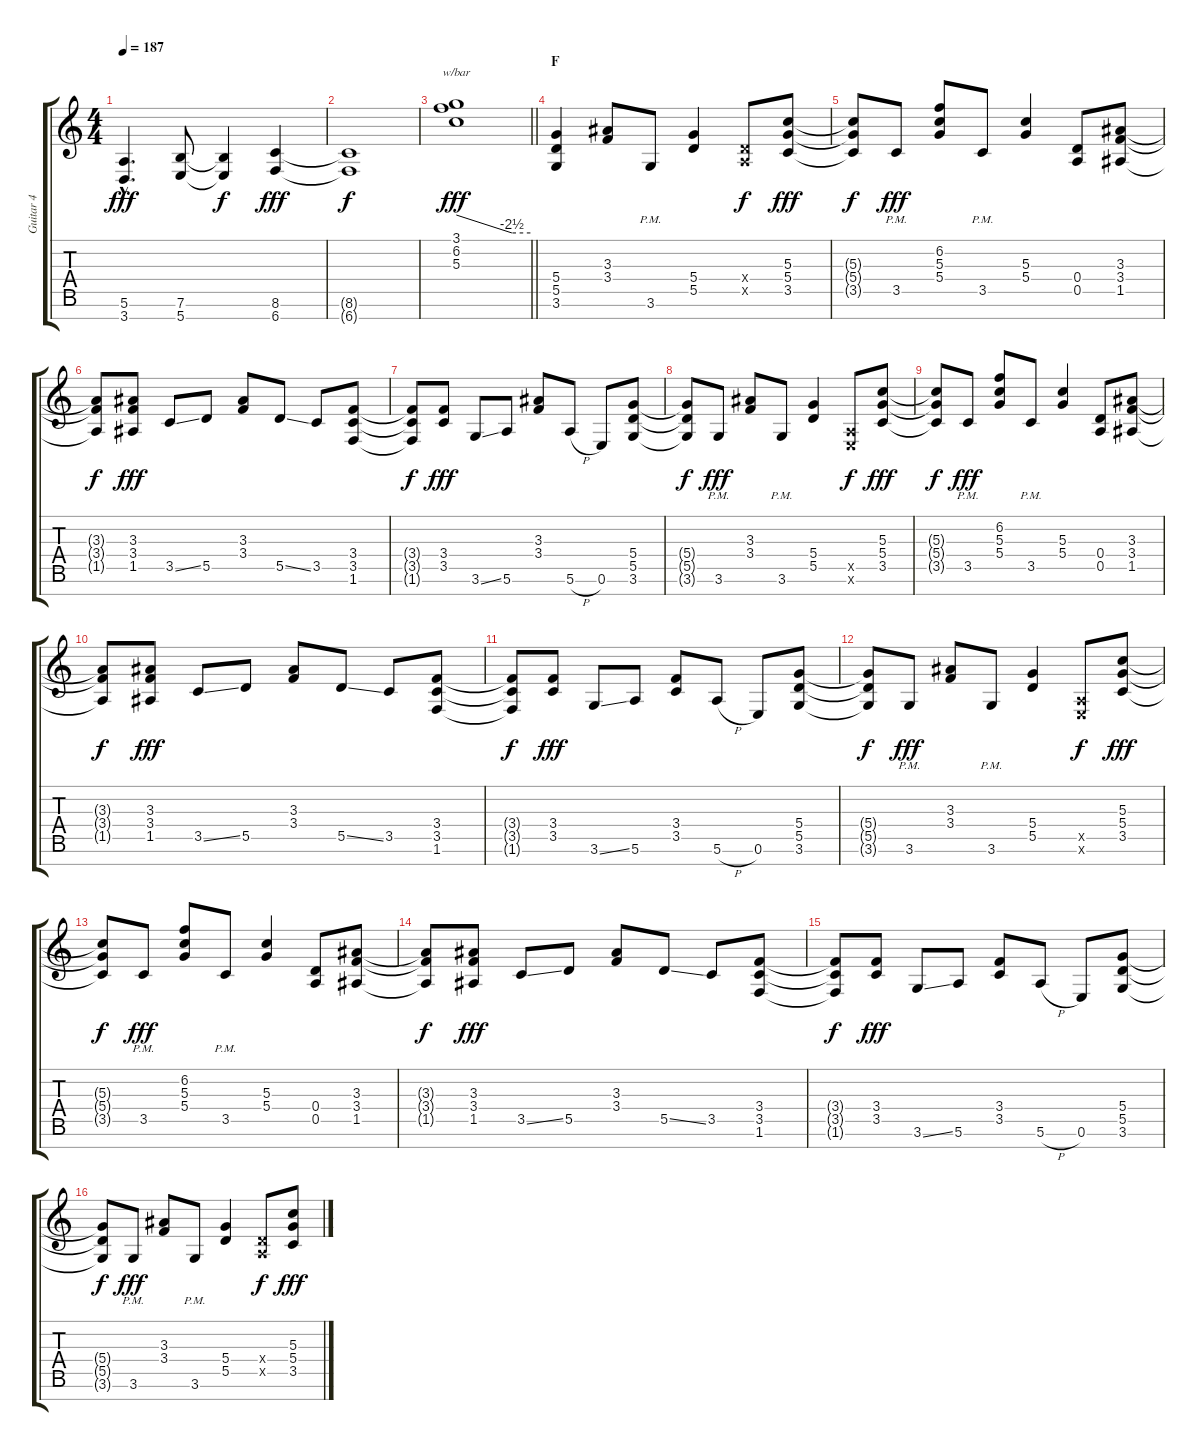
\track ("Guitar 4" "Guitar 4") {instrument distortionguitar}
\staff {score tabs}
\tuning (E4 B3 G3 D3 A2 E2 B1) {hide}
\ts (4 4)
\tempo 187
\clef g2
\ks c
(5.6{hac} 3.7{hac}).4{d dy fff} (7.6 5.7).8 (7.6{t} 5.7{t}).4{dy f} (8.6 6.7).4{dy fff} |
(8.6{t} 6.7{t}).1{dy f} |
\barLineRight lightlight
(3.1 6.2 5.3).1{tbe (custom default 0 0 45 -10 60 -10) dy fff} |
\section ("" "F")
(5.4 5.5 3.6).4 (3.3 3.4).8 3.6{pm}.8 (5.4 5.5).4 (0.4{x} 0.5{x}).8{dy f} (5.3 5.4 3.5).8{dy fff} |
(5.3{t} 5.4{t} 3.5{t}).8{dy f} 3.5{pm}.8{dy fff} (6.2 5.3 5.4).8 3.5{pm}.8 (5.3 5.4).4 (0.4 0.5).8 (3.3 3.4 1.5).8 |
(3.3{t} 3.4{t} 1.5{t}).8{dy f} (3.3 3.4 1.5).8{dy fff} 3.5{ss}.8 5.5.8 (3.3 3.4).8 5.5{ss}.8 3.5.8 (3.4 3.5 1.6).8 |
(3.4{t} 3.5{t} 1.6{t}).8{dy f} (3.4 3.5).8{dy fff} 3.6{ss}.8 5.6.8 (3.3 3.4).8 5.6{h}.8 0.6.8 (5.4 5.5 3.6).8 |
(5.4{t} 5.5{t} 3.6{t}).8{dy f} 3.6{pm}.8{dy fff} (3.3 3.4).8 3.6{pm}.8 (5.4 5.5).4 (0.5{x} 0.6{x}).8{dy f} (5.3 5.4 3.5).8{dy fff} |
(5.3{t} 5.4{t} 3.5{t}).8{dy f} 3.5{pm}.8{dy fff} (6.2 5.3 5.4).8 3.5{pm}.8 (5.3 5.4).4 (0.4 0.5).8 (3.3 3.4 1.5).8 |
(3.3{t} 3.4{t} 1.5{t}).8{dy f} (3.3 3.4 1.5).8{dy fff} 3.5{ss}.8 5.5.8 (3.3 3.4).8 5.5{ss}.8 3.5.8 (3.4 3.5 1.6).8 |
(3.4{t} 3.5{t} 1.6{t}).8{dy f} (3.4 3.5).8{dy fff} 3.6{ss}.8 5.6.8 (3.4 3.5).8 5.6{h}.8 0.6.8 (5.4 5.5 3.6).8 |
(5.4{t} 5.5{t} 3.6{t}).8{dy f} 3.6{pm}.8{dy fff} (3.3 3.4).8 3.6{pm}.8 (5.4 5.5).4 (0.5{x} 0.6{x}).8{dy f} (5.3 5.4 3.5).8{dy fff} |
(5.3{t} 5.4{t} 3.5{t}).8{dy f} 3.5{pm}.8{dy fff} (6.2 5.3 5.4).8 3.5{pm}.8 (5.3 5.4).4 (0.4 0.5).8 (3.3 3.4 1.5).8 |
(3.3{t} 3.4{t} 1.5{t}).8{dy f} (3.3 3.4 1.5).8{dy fff} 3.5{ss}.8 5.5.8 (3.3 3.4).8 5.5{ss}.8 3.5.8 (3.4 3.5 1.6).8 |
(3.4{t} 3.5{t} 1.6{t}).8{dy f} (3.4 3.5).8{dy fff} 3.6{ss}.8 5.6.8 (3.4 3.5).8 5.6{h}.8 0.6.8 (5.4 5.5 3.6).8 |
(5.4{t} 5.5{t} 3.6{t}).8{dy f} 3.6{pm}.8{dy fff} (3.3 3.4).8 3.6{pm}.8 (5.4 5.5).4 (0.4{x} 0.5{x}).8{dy f} (5.3 5.4 3.5).8{dy fff}
